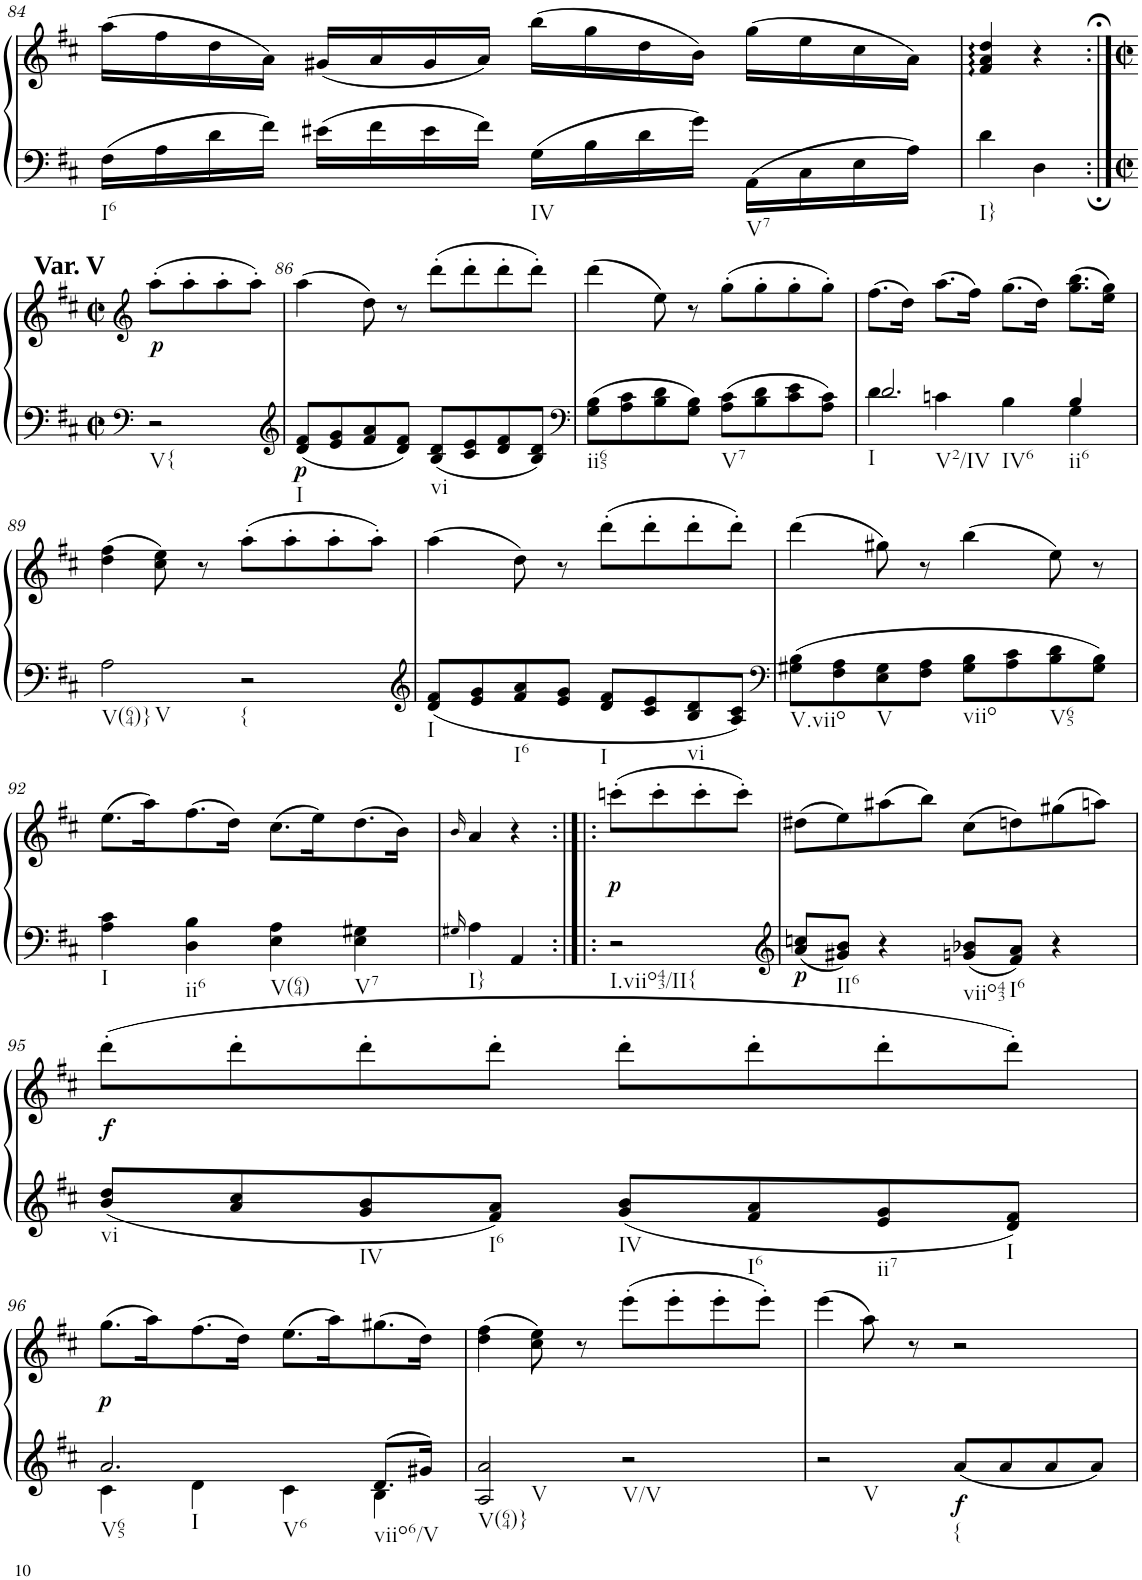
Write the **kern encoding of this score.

**kern	**kern	**dynam
*part1	*part1	*part1
*staff2	*staff1	*staff1/2
*I"unbenannt2	*	*
!!LO:PB:g=z
*clefF4	*clefG2	*
*k[f#c#]	*k[f#c#]	*
*M2/2	*M2/2	*
*met(c|)	*met(c|)	*
=84	=84	=84
!LO:TX:b:t=I6	!	!
16F#\LL	(16aa\LL	.
16A\	16ff#\	.
16d\	16dd\	.
16f#\JJ	16a\JJ)	.
16e#X\LL	(16g#X/LL	.
16f#\	16a/	.
16e#\	16g#/	.
16f#\JJ	16a/JJ)	.
!LO:TX:b:t=IV	!	!
16G\LL	(16bb\LL	.
16B\	16gg\	.
16d\	16dd\	.
16g\JJ	16b\JJ)	.
!LO:TX:b:t=V7	!	!
16AA\LL	(16gg\LL	.
16C#\	16ee\	.
16E\	16cc#\	.
16A\JJ	16a\JJ)	.
=85	=85	=85
!LO:TX:b:t=I}	!	!
4d\	4f#/ 4a/ 4dd/	.
4D\	4r	.
!!LO:LB:g=z
=85X10:|!	=85X10:|!	=85X10:|!
*clefF4	*clefG2	*
*M2/2	*M2/2	*
*met(c|)	*met(c|)	*
!	!LO:TX:a:B:t=Var. V	!
!LO:TX:b:t=V{	!	!
!	!	!LO:DY:b
2r	(8aa'\L	p
.	8aa'\	.
.	8aa'\	.
.	8aa'\J)	.
=86	=86	=86
*clefG2	*	*
!LO:TX:b:t=I	!	!
!	!	!LO:DY:b=2
8d/ 8f#/L	(4aa\	p
8e/ 8g/	.	.
8f#/ 8a/	8dd\)	.
8d/ 8f#/J	8r	.
!LO:TX:b:t=vi	!	!
8B/ 8d/L	(8ddd'\L	.
8c#/ 8e/	8ddd'\	.
8d/ 8f#/	8ddd'\	.
8B/ 8d/J	8ddd'\J)	.
=87	=87	=87
*clefF4	*	*
!LO:TX:b:t=ii65	!	!
8G\ 8B\L	(4ddd\	.
8A\ 8c#\	.	.
8B\ 8d\	8ee\)	.
8G\ 8B\J	8r	.
!LO:TX:b:t=V7	!	!
8A\ 8c#\L	(8gg'\L	.
8B\ 8d\	8gg'\	.
8c#\ 8e\	8gg'\	.
8A\ 8c#\J	8gg'\J)	.
=88	=88	=88
*^	*	*
!LO:TX:b:t=I	!	!	!
!LO:TX:b:t=V2/IV	!	!	!
!LO:TX:b:t=IV6	!	!	!
2.d/	4d\	(8.ff#\L	.
.	.	16dd\Jk)	.
.	4cn\	(8.aa\L	.
.	.	16ff#\Jk)	.
.	4B\	(8.gg\L	.
.	.	16dd\Jk)	.
!LO:TX:b:t=ii6	!	!	!
4B/	4G\	(8.gg\ 8.bb\L	.
.	.	16ee\ 16gg\Jk)	.
*v	*v	*	*
!!LO:LB:g=z
=89	=89	=89
!LO:TX:b:t=V(64)}	!	!
!LO:TX:b:t=V	!	!
2A\	(4dd\ 4ff#\	.
.	8cc#\ 8ee\)	.
.	8r	.
!LO:TX:b:t={	!	!
2r	(8aa'\L	.
.	8aa'\	.
.	8aa'\	.
.	8aa'\J)	.
=90	=90	=90
*clefG2	*	*
!LO:TX:b:t=I	!	!
8d/ 8f#/L	(4aa\	.
8e/ 8g/	.	.
!LO:TX:b:t=I6	!	!
8f#/ 8a/	8dd\)	.
8e/ 8g/J	8r	.
!LO:TX:b:t=I	!	!
8d/ 8f#/L	(8ddd'\L	.
8c#/ 8e/	8ddd'\	.
!LO:TX:b:t=vi	!	!
8B/ 8d/	8ddd'\	.
8A/ 8c#/J	8ddd'\J)	.
=91	=91	=91
*clefF4	*	*
!LO:TX:b:t=V.viio	!	!
8G#X\ 8B\L	(4ddd\	.
8F#\ 8A\	.	.
!LO:TX:b:t=V	!	!
8E\ 8G#\	8gg#X\)	.
8F#\ 8A\J	8r	.
!LO:TX:b:t=viio	!	!
8G#\ 8B\L	(4bb\	.
8A\ 8c#\	.	.
!LO:TX:b:t=V65	!	!
8B\ 8d\	8ee\)	.
8G#\ 8B\J	8r	.
!!LO:LB:g=z
=92	=92	=92
!LO:TX:b:t=I	!	!
4A\ 4c#\	(8.ee\L	.
.	16aa\K)	.
!LO:TX:b:t=ii6	!	!
4D\ 4B\	(8.ff#\	.
.	16dd\Jk)	.
!LO:TX:b:t=V(64)	!	!
4E\ 4A\	(8.cc#\L	.
.	16ee\K)	.
!LO:TX:b:t=V7	!	!
4E\ 4G#X\	(8.dd\	.
.	16b\Jk)	.
=93	=93	=93
16qG#X/	16qb/	.
!LO:TX:b:t=I}	!	!
4A\	4a/	.
4AA/	4r	.
=93X11:|!|:	=93X11:|!|:	=93X11:|!|:
!LO:TX:b:t=I.viio43/II{	!	!
!	!	!LO:DY:b
2r	(8cccn'\L	p
.	8ccc'\	.
.	8ccc'\	.
.	8ccc'\J)	.
=94	=94	=94
*clefG2	*	*
!	!	!LO:DY:b=2
8a/ 8ccn/L	(8dd#X\L	p
!LO:TX:b:t=II6	!	!
8g#X/ 8b/J	8ee\)	.
4r	(8aa#X\	.
.	8bb\J)	.
!LO:TX:b:t=viio43	!	!
8gn/ 8b-X/L	(8cc#\L	.
!LO:TX:b:t=I6	!	!
8f#/ 8a/J	8ddn\)	.
4r	(8gg#X\	.
.	8aan\J)	.
!!LO:LB:g=z
=95	=95	=95
!LO:TX:b:t=vi	!	!
!	!	!LO:DY:b
8b/ 8dd/L	(8ddd'\L	f
8a/ 8cc#/	8ddd'\	.
!LO:TX:b:t=IV	!	!
8g/ 8b/	8ddd'\	.
!LO:TX:b:t=I6	!	!
8f#/ 8a/J	8ddd'\J	.
!LO:TX:b:t=IV	!	!
8g/ 8b/L	8ddd'\L	.
!LO:TX:b:t=I6	!	!
8f#/ 8a/	8ddd'\	.
!LO:TX:b:t=ii7	!	!
8e/ 8g/	8ddd'\	.
!LO:TX:b:t=I	!	!
8d/ 8f#/J	8ddd'\J)	.
!!LO:LB:g=z
=96	=96	=96
*^	*	*
!LO:TX:b:t=V65	!	!	!
!LO:TX:b:t=I	!	!	!
!LO:TX:b:t=V6	!	!	!
!	!	!	!LO:DY:b
2.a/	4c#\	(8.gg\L	p
.	.	16aa\K)	.
.	4d\	(8.ff#\	.
.	.	16dd\Jk)	.
.	4c#\	(8.ee\L	.
.	.	16aa\K)	.
!LO:TX:b:t=viio6/V	!	!	!
8.d/L	4B\	(8.gg#X\	.
16g#X/Jk	.	16dd\Jk)	.
*v	*v	*	*
=97	=97	=97
!LO:TX:b:t=V(64)}	!	!
!LO:TX:b:t=V	!	!
2A/ 2a/	(4dd\ 4ff#\	.
.	8cc#\ 8ee\)	.
.	8r	.
!LO:TX:b:t=V/V	!	!
2r	(8eee'\L	.
.	8eee'\	.
.	8eee'\	.
.	8eee'\J)	.
=98	=98	=98
!LO:TX:b:t=V	!	!
2r	(4eee\	.
.	8aa\)	.
.	8r	.
!LO:TX:b:t={	!	!
!	!	!LO:DY:b=2
8a/L	2r	f
8a/	.	.
8a/	.	.
8a/J	.	.
=	=	=
*-	*-	*-
